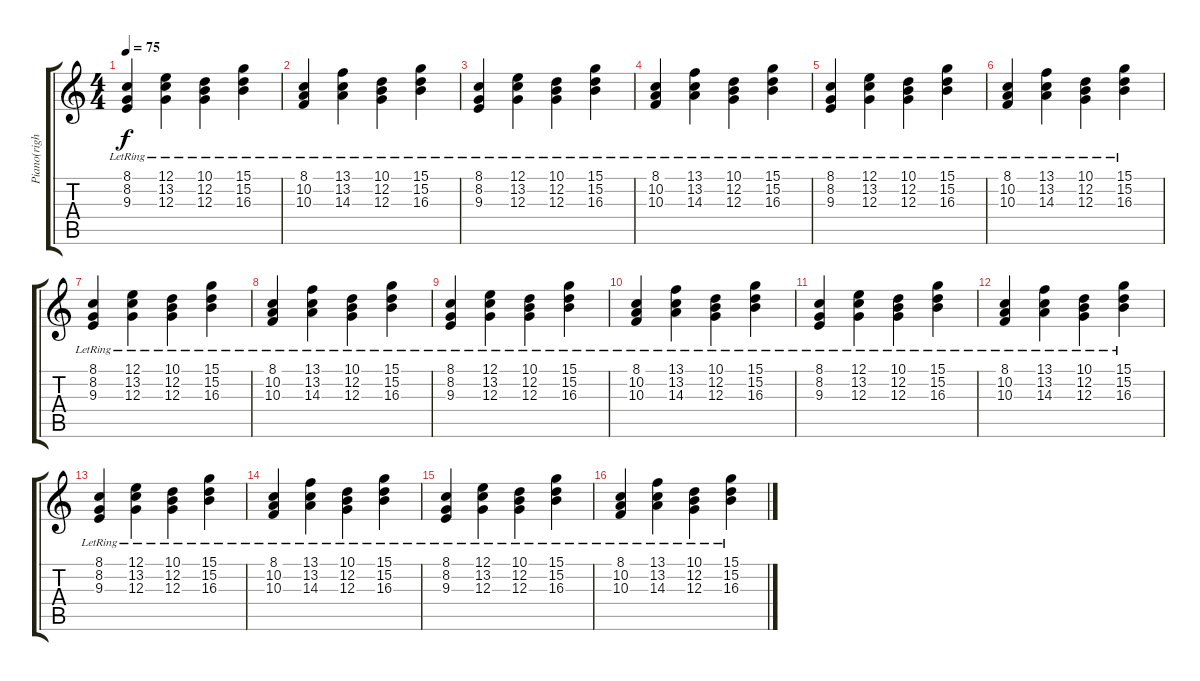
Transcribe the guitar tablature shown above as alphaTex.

\track ("Piano(right hand)" "Piano(righ") {instrument brightacousticpiano}
\staff {score tabs}
\tuning (E4 B3 G3 D3 A2 E2) {hide}
\ts (4 4)
\tempo 75
\clef g2
\ks c
(8.1{lr} 8.2{lr} 9.3{lr}).4{dy f} (12.1{lr} 13.2{lr} 12.3{lr}).4 (10.1{lr} 12.2{lr} 12.3{lr}).4 (15.1{lr} 15.2{lr} 16.3{lr}).4 |
(8.1{lr} 10.2{lr} 10.3{lr}).4 (13.1{lr} 13.2{lr} 14.3{lr}).4 (10.1{lr} 12.2{lr} 12.3{lr}).4 (15.1{lr} 15.2{lr} 16.3{lr}).4 |
(8.1{lr} 8.2{lr} 9.3{lr}).4 (12.1{lr} 13.2{lr} 12.3{lr}).4 (10.1{lr} 12.2{lr} 12.3{lr}).4 (15.1{lr} 15.2{lr} 16.3{lr}).4 |
(8.1{lr} 10.2{lr} 10.3{lr}).4 (13.1{lr} 13.2{lr} 14.3{lr}).4 (10.1{lr} 12.2{lr} 12.3{lr}).4 (15.1{lr} 15.2{lr} 16.3{lr}).4 |
(8.1{lr} 8.2{lr} 9.3{lr}).4 (12.1{lr} 13.2{lr} 12.3{lr}).4 (10.1{lr} 12.2{lr} 12.3{lr}).4 (15.1{lr} 15.2{lr} 16.3{lr}).4 |
(8.1{lr} 10.2{lr} 10.3{lr}).4 (13.1{lr} 13.2{lr} 14.3{lr}).4 (10.1{lr} 12.2{lr} 12.3{lr}).4 (15.1{lr} 15.2{lr} 16.3{lr}).4 |
(8.1{lr} 8.2{lr} 9.3{lr}).4 (12.1{lr} 13.2{lr} 12.3{lr}).4 (10.1{lr} 12.2{lr} 12.3{lr}).4 (15.1{lr} 15.2{lr} 16.3{lr}).4 |
(8.1{lr} 10.2{lr} 10.3{lr}).4 (13.1{lr} 13.2{lr} 14.3{lr}).4 (10.1{lr} 12.2{lr} 12.3{lr}).4 (15.1{lr} 15.2{lr} 16.3{lr}).4 |
(8.1{lr} 8.2{lr} 9.3{lr}).4 (12.1{lr} 13.2{lr} 12.3{lr}).4 (10.1{lr} 12.2{lr} 12.3{lr}).4 (15.1{lr} 15.2{lr} 16.3{lr}).4 |
(8.1{lr} 10.2{lr} 10.3{lr}).4 (13.1{lr} 13.2{lr} 14.3{lr}).4 (10.1{lr} 12.2{lr} 12.3{lr}).4 (15.1{lr} 15.2{lr} 16.3{lr}).4 |
(8.1{lr} 8.2{lr} 9.3{lr}).4 (12.1{lr} 13.2{lr} 12.3{lr}).4 (10.1{lr} 12.2{lr} 12.3{lr}).4 (15.1{lr} 15.2{lr} 16.3{lr}).4 |
(8.1{lr} 10.2{lr} 10.3{lr}).4 (13.1{lr} 13.2{lr} 14.3{lr}).4 (10.1{lr} 12.2{lr} 12.3{lr}).4 (15.1{lr} 15.2{lr} 16.3{lr}).4 |
(8.1{lr} 8.2{lr} 9.3{lr}).4 (12.1{lr} 13.2{lr} 12.3{lr}).4 (10.1{lr} 12.2{lr} 12.3{lr}).4 (15.1{lr} 15.2{lr} 16.3{lr}).4 |
(8.1{lr} 10.2{lr} 10.3{lr}).4 (13.1{lr} 13.2{lr} 14.3{lr}).4 (10.1{lr} 12.2{lr} 12.3{lr}).4 (15.1{lr} 15.2{lr} 16.3{lr}).4 |
(8.1{lr} 8.2{lr} 9.3{lr}).4 (12.1{lr} 13.2{lr} 12.3{lr}).4 (10.1{lr} 12.2{lr} 12.3{lr}).4 (15.1{lr} 15.2{lr} 16.3{lr}).4 |
(8.1{lr} 10.2{lr} 10.3{lr}).4 (13.1{lr} 13.2{lr} 14.3{lr}).4 (10.1{lr} 12.2{lr} 12.3{lr}).4 (15.1{lr} 15.2{lr} 16.3{lr}).4
